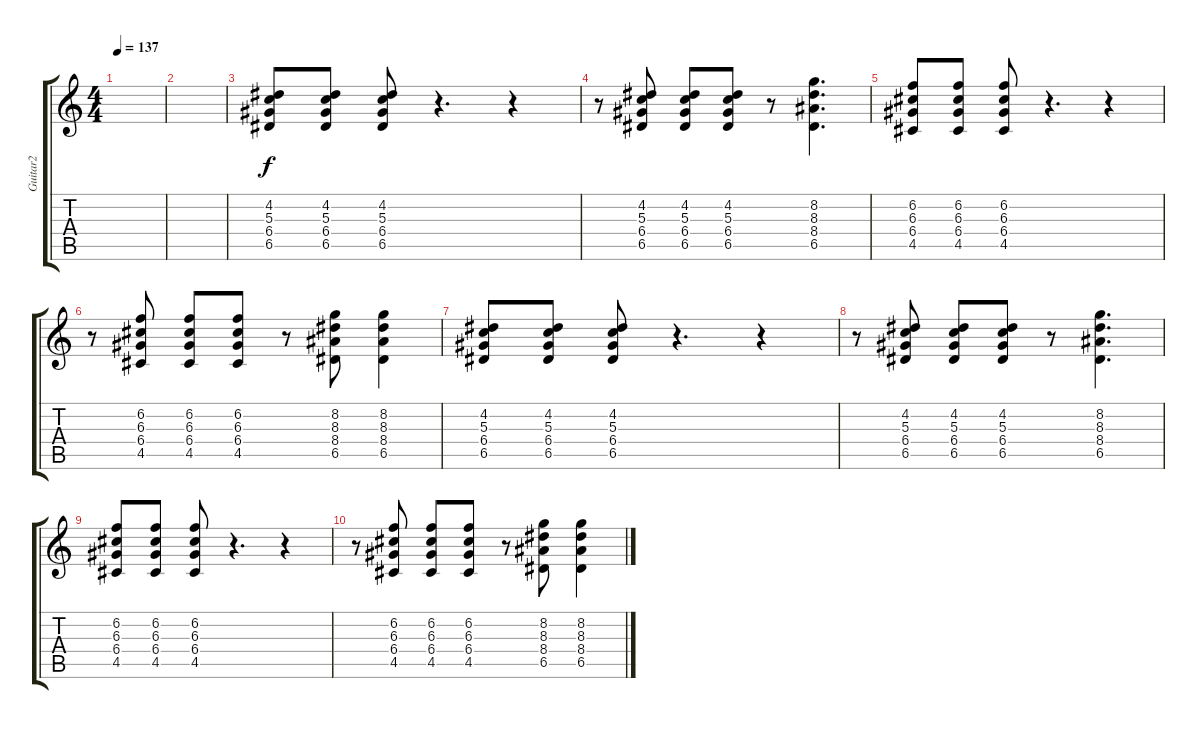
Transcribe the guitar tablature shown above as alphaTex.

\track ("Guitar2" "Guitar2") {instrument overdrivenguitar}
\staff {score tabs}
\tuning (E4 B3 G3 D3 A2 E2) {hide}
\ts (4 4)
\tempo 137
\clef g2
\ks c
|
|
(4.2 5.3 6.4 6.5).8 (4.2 5.3 6.4 6.5).8 (4.2 5.3 6.4 6.5).8 r.4{d} r.4 |
r.8 (4.2 5.3 6.4 6.5).8 (4.2 5.3 6.4 6.5).8 (4.2 5.3 6.4 6.5).8 r.8 (8.2 8.3 8.4 6.5).4{d} |
(6.2 6.3 6.4 4.5).8 (6.2 6.3 6.4 4.5).8 (6.2 6.3 6.4 4.5).8 r.4{d} r.4 |
r.8 (6.2 6.3 6.4 4.5).8 (6.2 6.3 6.4 4.5).8 (6.2 6.3 6.4 4.5).8 r.8 (8.2 8.3 8.4 6.5).8 (8.2 8.3 8.4 6.5).4 |
(4.2 5.3 6.4 6.5).8 (4.2 5.3 6.4 6.5).8 (4.2 5.3 6.4 6.5).8 r.4{d} r.4 |
r.8 (4.2 5.3 6.4 6.5).8 (4.2 5.3 6.4 6.5).8 (4.2 5.3 6.4 6.5).8 r.8 (8.2 8.3 8.4 6.5).4{d} |
(6.2 6.3 6.4 4.5).8 (6.2 6.3 6.4 4.5).8 (6.2 6.3 6.4 4.5).8 r.4{d} r.4 |
r.8 (6.2 6.3 6.4 4.5).8 (6.2 6.3 6.4 4.5).8 (6.2 6.3 6.4 4.5).8 r.8 (8.2 8.3 8.4 6.5).8 (8.2 8.3 8.4 6.5).4
